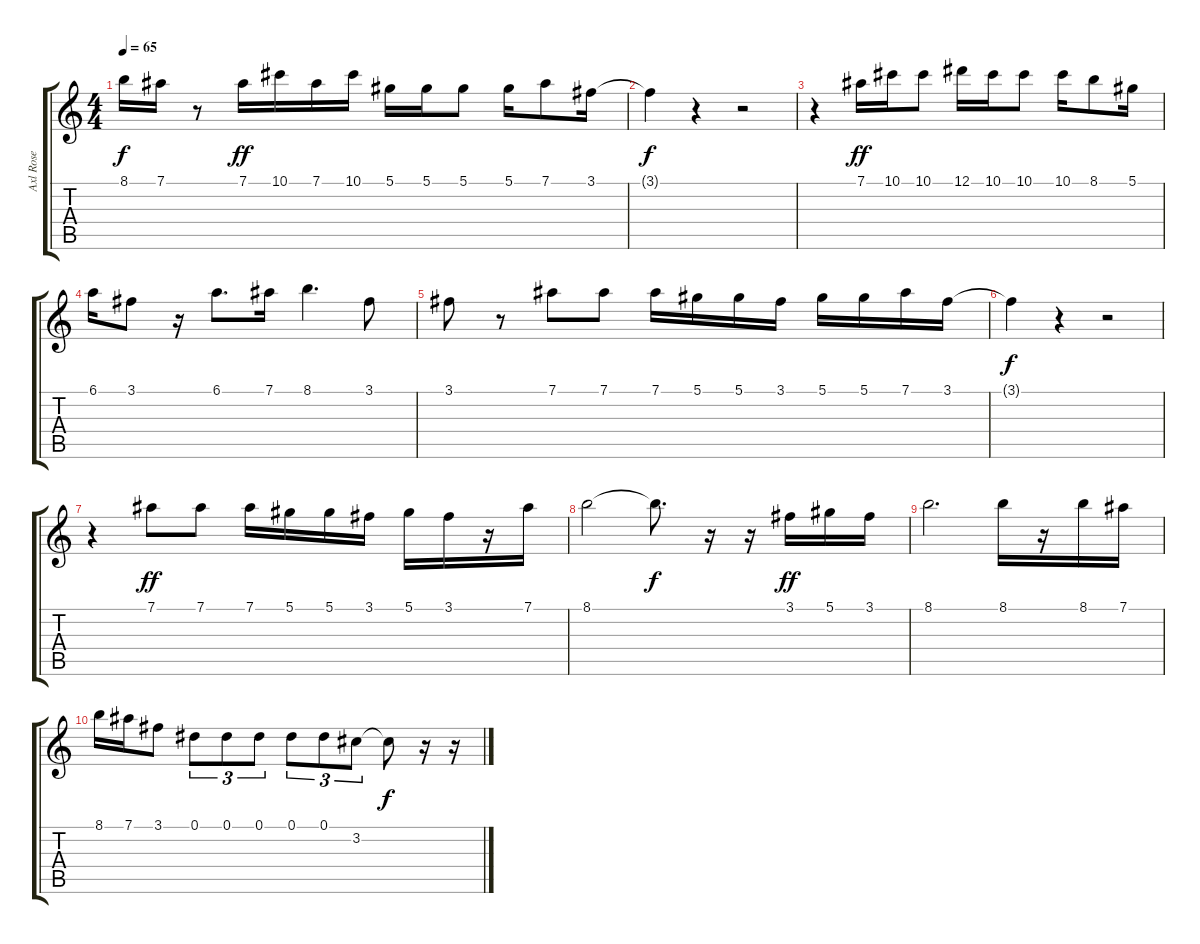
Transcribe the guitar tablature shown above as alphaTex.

\track ("Axl Rose" "Axl Rose") {instrument acousticguitarnylon}
\staff {score tabs}
\tuning (Eb4 Bb3 Gb3 Db3 Ab2 Eb2) {hide}
\ts (4 4)
\tempo 65
\clef g2
\ks c
8.1.16{dy f} 7.1.16 r.8 7.1.16{dy ff} 10.1.16 7.1.16 10.1.16 5.1.16 5.1.16 5.1.8 5.1.16 7.1.8 3.1.16 |
3.1{t}.4{dy f} r.4 r.2 |
r.4 7.1.16{dy ff} 10.1.16 10.1.8 12.1.16 10.1.16 10.1.8 10.1.16 8.1.8 5.1.16 |
6.1.16 3.1.8 r.16 6.1.8{d} 7.1.16 8.1.4{d} 3.1.8 |
3.1.8 r.8 7.1.8 7.1.8 7.1.16 5.1.16 5.1.16 3.1.16 5.1.16 5.1.16 7.1.16 3.1.16 |
3.1{t}.4{dy f} r.4 r.2 |
r.4 7.1.8{dy ff} 7.1.8 7.1.16 5.1.16 5.1.16 3.1.16 5.1.16 3.1.16 r.16 7.1.16 |
8.1.2 8.1{t}.8{d dy f} r.16 r.16 3.1.16{dy ff} 5.1.16 3.1.16 |
8.1.2{d} 8.1.16 r.16 8.1.16 7.1.16 |
8.1.16 7.1.16 3.1.8 0.1.8{tu (3 2)} 0.1.8{tu (3 2)} 0.1.8{tu (3 2)} 0.1.8{tu (3 2)} 0.1.8{tu (3 2)} 3.2.8{tu (3 2)} 3.2{t}.8{dy f} r.16 r.16
